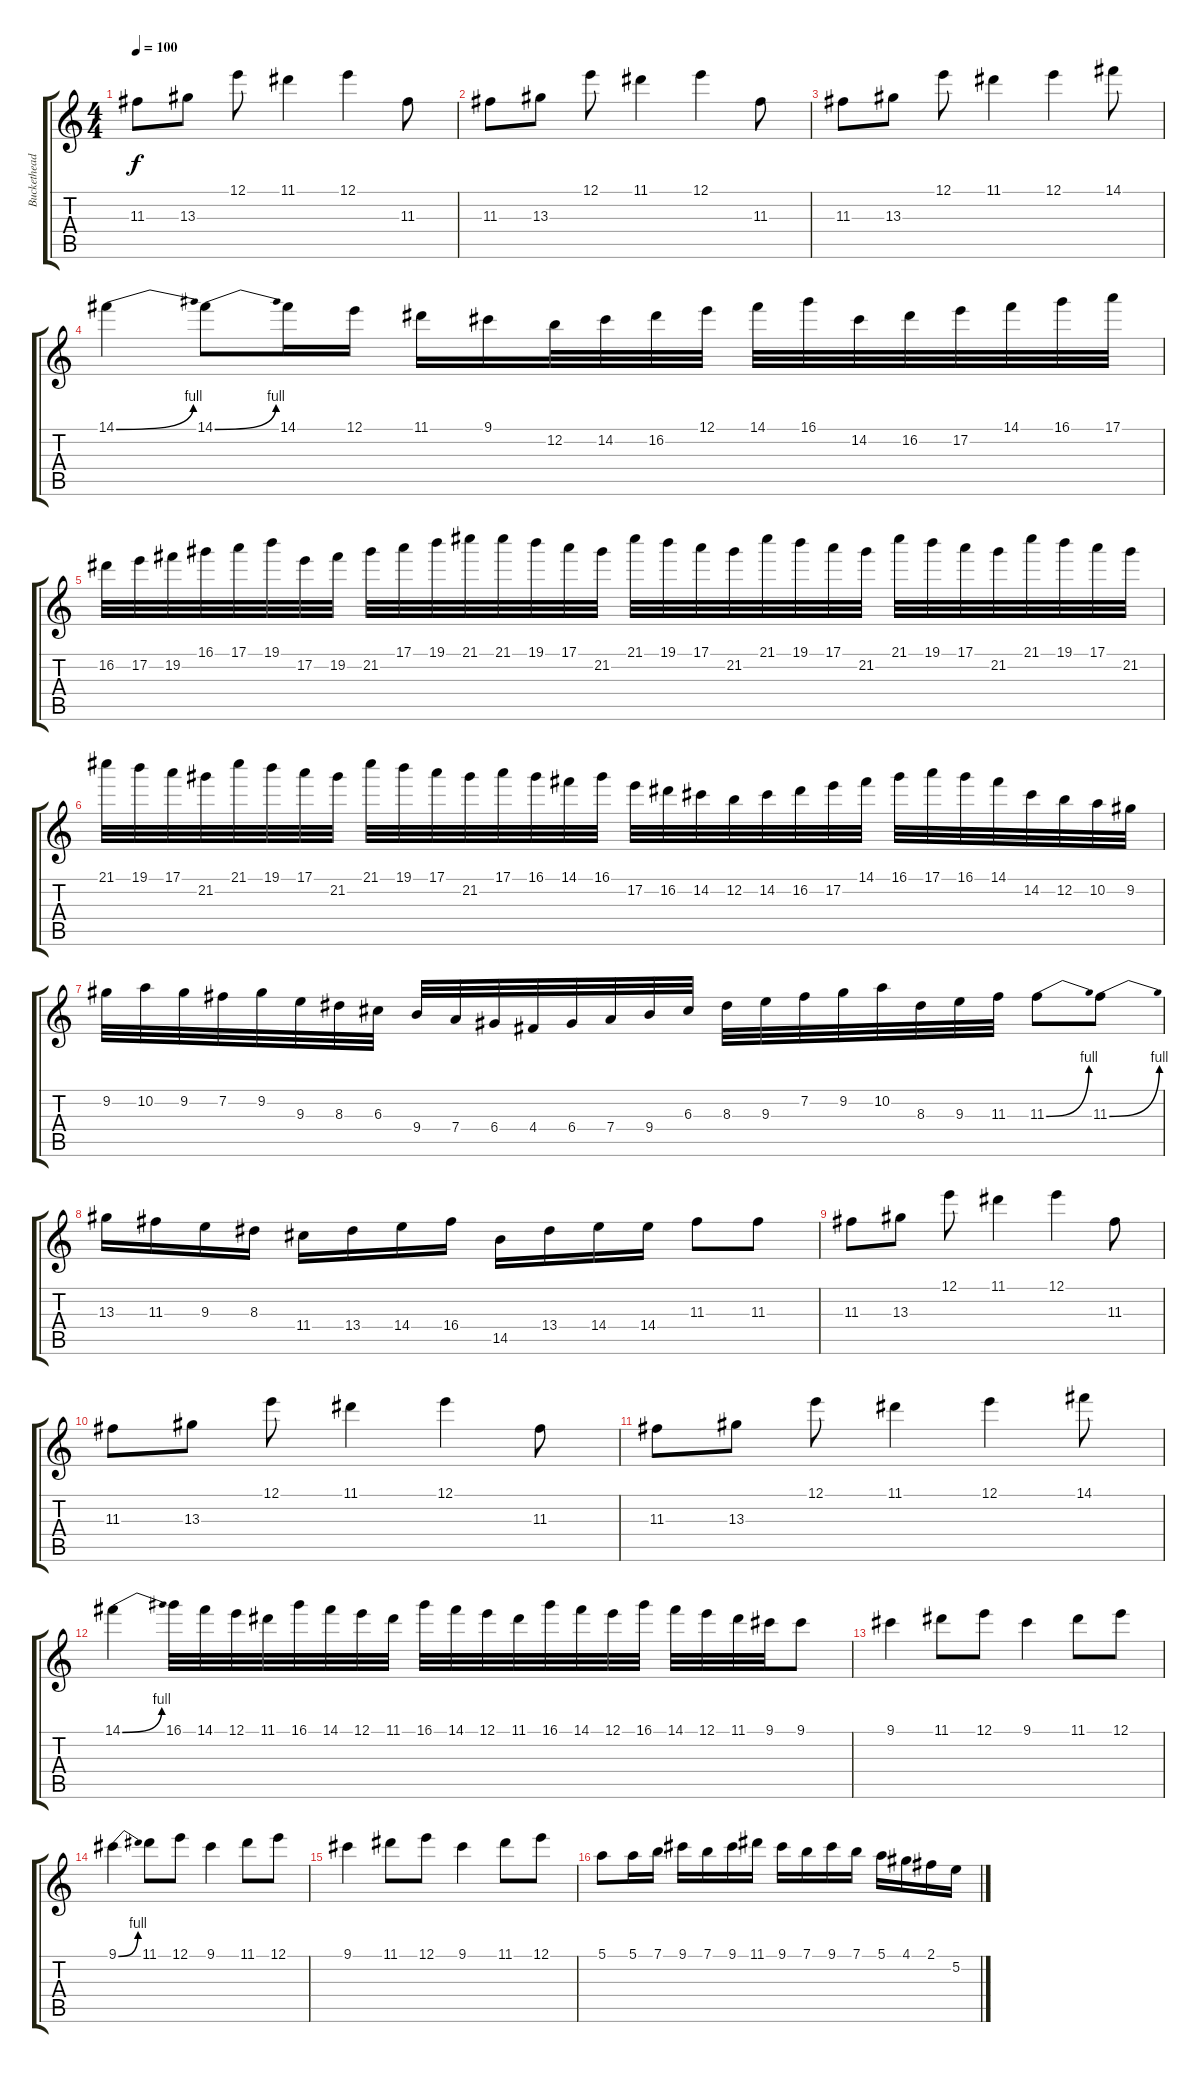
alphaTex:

\track ("Buckethead Solo" "Buckethead") {instrument distortionguitar}
\staff {score tabs}
\tuning (E4 B3 G3 D3 A2 E2) {hide}
\ts (4 4)
\tempo 100
\clef g2
\ks c
11.3.8{dy f} 13.3.8 12.1.8 11.1.4 12.1.4 11.3.8 |
11.3.8 13.3.8 12.1.8 11.1.4 12.1.4 11.3.8 |
11.3.8 13.3.8 12.1.8 11.1.4 12.1.4 14.1.8 |
14.1{be (bend 0 0 60 4)}.4 14.1{be (bend 0 0 60 4)}.8 14.1.16 12.1.16 11.1.16 9.1.16 12.2.32 14.2.32 16.2.32 12.1.32 14.1.32 16.1.32 14.2.32 16.2.32 17.2.32 14.1.32 16.1.32 17.1.32 |
16.2.32 17.2.32 19.2.32 16.1.32 17.1.32 19.1.32 17.2.32 19.2.32 21.2.32 17.1.32 19.1.32 21.1.32 21.1.32 19.1.32 17.1.32 21.2.32 21.1.32 19.1.32 17.1.32 21.2.32 21.1.32 19.1.32 17.1.32 21.2.32 21.1.32 19.1.32 17.1.32 21.2.32 21.1.32 19.1.32 17.1.32 21.2.32 |
21.1.32 19.1.32 17.1.32 21.2.32 21.1.32 19.1.32 17.1.32 21.2.32 21.1.32 19.1.32 17.1.32 21.2.32 17.1.32 16.1.32 14.1.32 16.1.32 17.2.32 16.2.32 14.2.32 12.2.32 14.2.32 16.2.32 17.2.32 14.1.32 16.1.32 17.1.32 16.1.32 14.1.32 14.2.32 12.2.32 10.2.32 9.2.32 |
9.2.32 10.2.32 9.2.32 7.2.32 9.2.32 9.3.32 8.3.32 6.3.32 9.4.32 7.4.32 6.4.32 4.4.32 6.4.32 7.4.32 9.4.32 6.3.32 8.3.32 9.3.32 7.2.32 9.2.32 10.2.32 8.3.32 9.3.32 11.3.32 11.3{be (bend 0 0 60 4)}.8 11.3{be (bend 0 0 60 4)}.8 |
13.3.16 11.3.16 9.3.16 8.3.16 11.4.16 13.4.16 14.4.16 16.4.16 14.5.16 13.4.16 14.4.16 14.4.16 11.3.8 11.3.8 |
11.3.8 13.3.8 12.1.8 11.1.4 12.1.4 11.3.8 |
11.3.8 13.3.8 12.1.8 11.1.4 12.1.4 11.3.8 |
11.3.8 13.3.8 12.1.8 11.1.4 12.1.4 14.1.8 |
14.1{be (bend 0 0 60 4)}.4 16.1.32 14.1.32 12.1.32 11.1.32 16.1.32 14.1.32 12.1.32 11.1.32 16.1.32 14.1.32 12.1.32 11.1.32 16.1.32 14.1.32 12.1.32 16.1.32 14.1.32 12.1.32 11.1.32 9.1.32 9.1.8 |
9.1.4 11.1.8 12.1.8 9.1.4 11.1.8 12.1.8 |
9.1{be (bend 0 0 60 4)}.4 11.1.8 12.1.8 9.1.4 11.1.8 12.1.8 |
9.1.4 11.1.8 12.1.8 9.1.4 11.1.8 12.1.8 |
5.1.8 5.1.16 7.1.16 9.1.16 7.1.16 9.1.16 11.1.16 9.1.16 7.1.16 9.1.16 7.1.16 5.1.16 4.1.16 2.1.16 5.2.16
